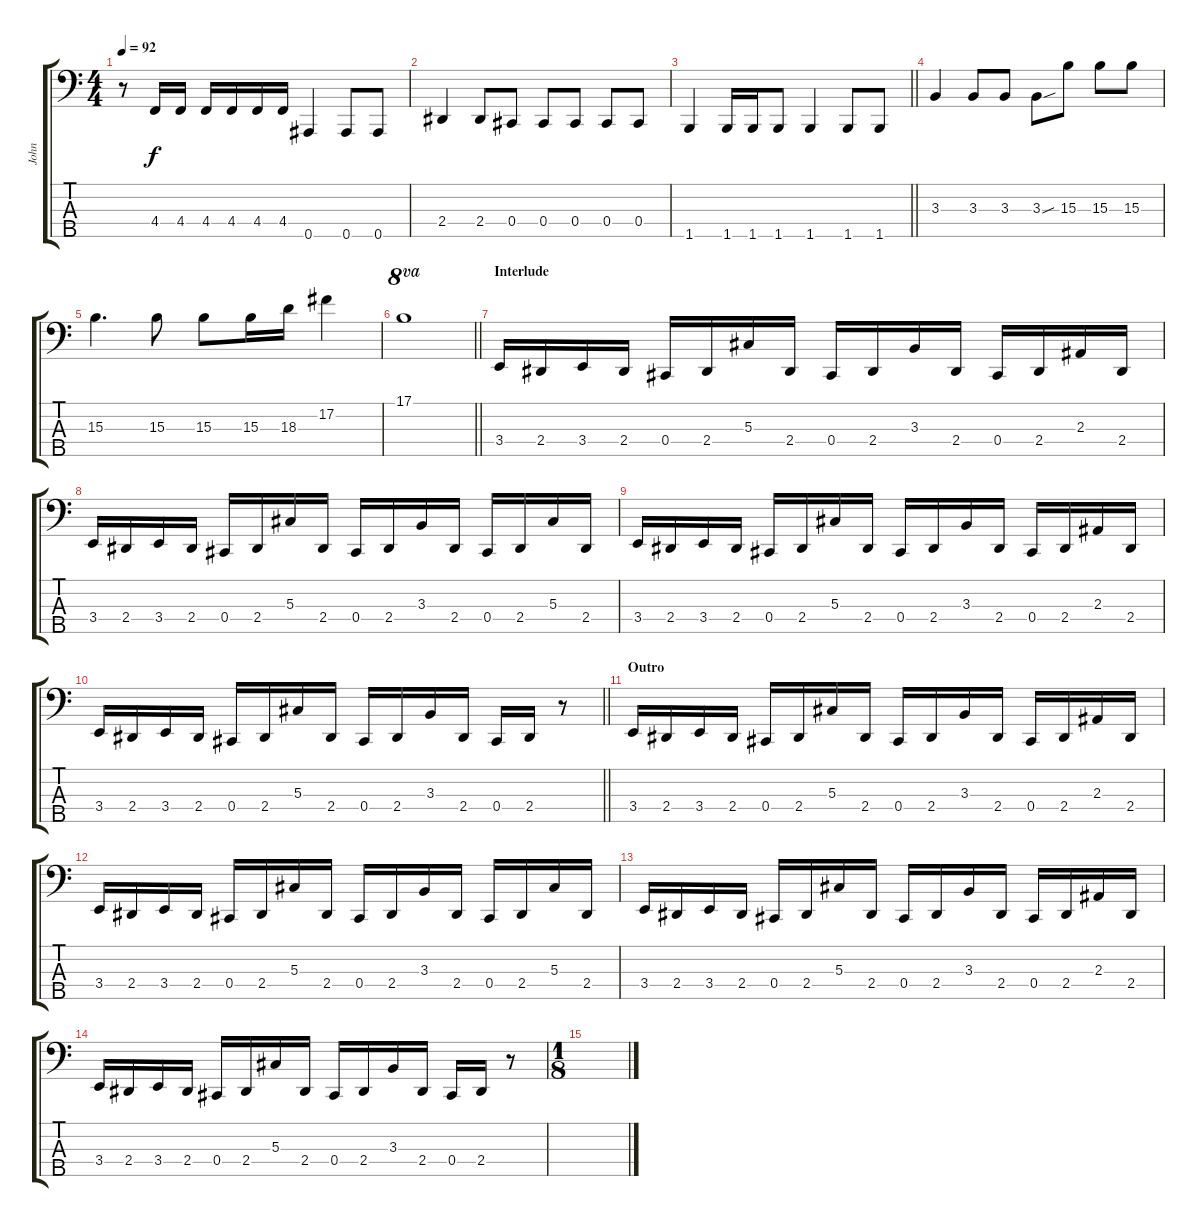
\track ("John" "John") {instrument electricbasspick}
\staff {score tabs}
\tuning (Gb2 Db2 Ab1 Db1 Bb0) {hide}
\ts (4 4)
\tempo 92
\clef f4
\ks c
r.8{dy f} 4.4.16 4.4.16 4.4.16 4.4.16 4.4.16 4.4.16 0.5.4 0.5.8 0.5.8 |
2.4.4 2.4.8 0.4.8 0.4.8 0.4.8 0.4.8 0.4.8 |
\barLineRight lightlight
1.5.4 1.5.16 1.5.16 1.5.8 1.5.4 1.5.8 1.5.8 |
3.3.4 3.3.8 3.3.8 3.3{sou}.8 15.3.8 15.3.8 15.3.8 |
15.3.4{d} 15.3.8 15.3.8 15.3.16 18.3.16 17.2.4 |
\barLineRight lightlight
17.1.1{ot 8va} |
\section ("" "Interlude")
3.4.16 2.4.16 3.4.16 2.4.16 0.4.16 2.4.16 5.3.16 2.4.16 0.4.16 2.4.16 3.3.16 2.4.16 0.4.16 2.4.16 2.3.16 2.4.16 |
3.4.16 2.4.16 3.4.16 2.4.16 0.4.16 2.4.16 5.3.16 2.4.16 0.4.16 2.4.16 3.3.16 2.4.16 0.4.16 2.4.16 5.3.16 2.4.16 |
3.4.16 2.4.16 3.4.16 2.4.16 0.4.16 2.4.16 5.3.16 2.4.16 0.4.16 2.4.16 3.3.16 2.4.16 0.4.16 2.4.16 2.3.16 2.4.16 |
\barLineRight lightlight
3.4.16 2.4.16 3.4.16 2.4.16 0.4.16 2.4.16 5.3.16 2.4.16 0.4.16 2.4.16 3.3.16 2.4.16 0.4.16 2.4.16 r.8 |
\section ("" "Outro")
3.4.16 2.4.16 3.4.16 2.4.16 0.4.16 2.4.16 5.3.16 2.4.16 0.4.16 2.4.16 3.3.16 2.4.16 0.4.16 2.4.16 2.3.16 2.4.16 |
3.4.16 2.4.16 3.4.16 2.4.16 0.4.16 2.4.16 5.3.16 2.4.16 0.4.16 2.4.16 3.3.16 2.4.16 0.4.16 2.4.16 5.3.16 2.4.16 |
3.4.16 2.4.16 3.4.16 2.4.16 0.4.16 2.4.16 5.3.16 2.4.16 0.4.16 2.4.16 3.3.16 2.4.16 0.4.16 2.4.16 2.3.16 2.4.16 |
3.4.16 2.4.16 3.4.16 2.4.16 0.4.16 2.4.16 5.3.16 2.4.16 0.4.16 2.4.16 3.3.16 2.4.16 0.4.16 2.4.16 r.8 |
\ts (1 8)
